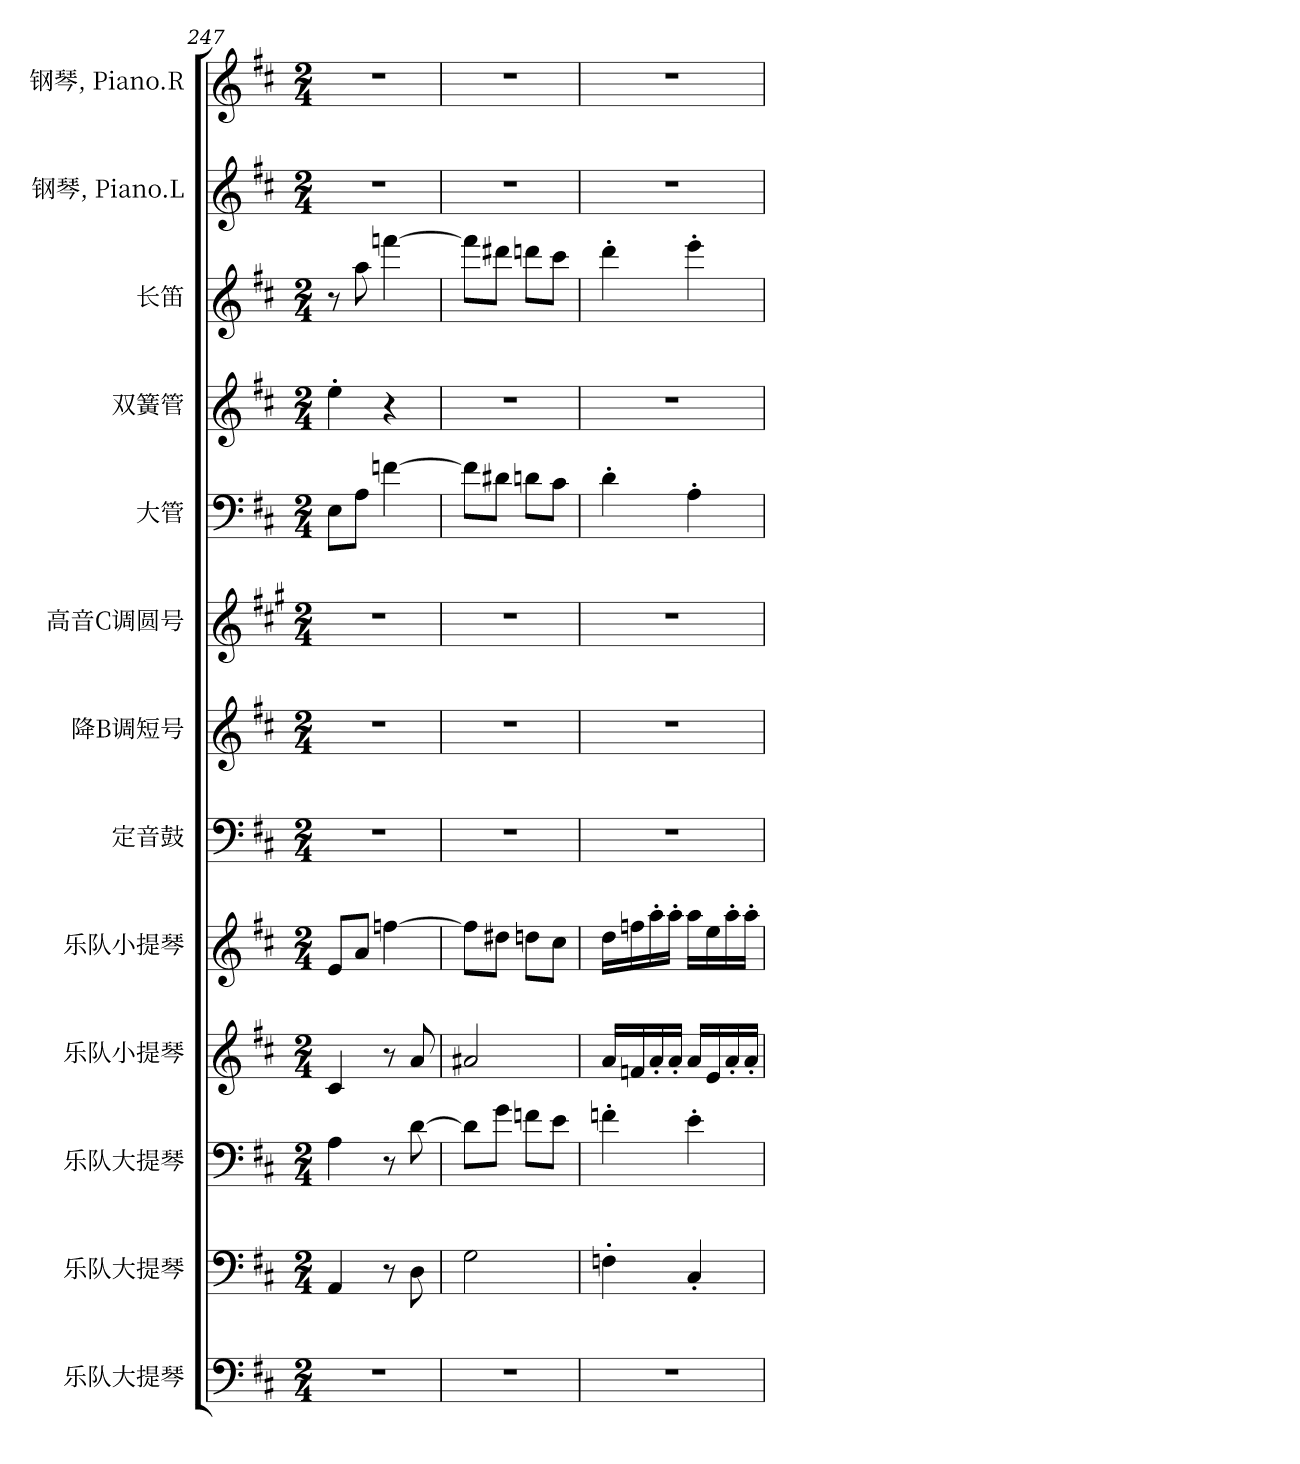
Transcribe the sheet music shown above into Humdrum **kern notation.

**kern	**kern	**kern	**kern	**kern	**kern	**kern	**kern	**kern	**kern	**kern	**kern	**kern
*part13	*part12	*part11	*part10	*part9	*part8	*part7	*part6	*part5	*part4	*part3	*part2	*part1
*staff13	*staff12	*staff11	*staff10	*staff9	*staff8	*staff7	*staff6	*staff5	*staff4	*staff3	*staff2	*staff1
*I"乐队大提琴	*I"乐队大提琴	*I"乐队大提琴	*I"乐队小提琴	*I"乐队小提琴	*I"定音鼓	*I"降B调短号	*I"高音C调圆号	*I"大管	*I"双簧管	*I"长笛	*I"钢琴, Piano.L	*I"钢琴, Piano.R
*	*	*	*	*	*	*	*	*	*	*	*I'Pno.	*I'Pno.
*clefF4	*clefF4	*clefF4	*clefG2	*clefG2	*clefF4	*clefG2	*clefG2	*clefF4	*clefG2	*clefG2	*clefG2	*clefG2
*	*	*	*	*	*	*ITrd1c2	*ITrd4c7	*	*	*	*	*
*k[f#c#]	*k[f#c#]	*k[f#c#]	*k[f#c#]	*k[f#c#]	*k[f#c#]	*k[]	*k[f#c#]	*k[f#c#]	*k[f#c#]	*k[f#c#]	*k[f#c#]	*k[f#c#]
*M2/4	*M2/4	*M2/4	*M2/4	*M2/4	*M2/4	*M2/4	*M2/4	*M2/4	*M2/4	*M2/4	*M2/4	*M2/4
=247	=247	=247	=247	=247	=247	=247	=247	=247	=247	=247	=247	=247
2r	4AA/	4A\	4c#/	8e/L	2r	2r	2r	8E\L	4ee'\	8r	2r	2r
.	.	.	.	8a/J	.	.	.	8A\J	.	8aa\	.	.
.	8r	8r	8r	[4ffn\	.	.	.	[4fn\	4r	[4fffn\	.	.
.	8D\	[8d\	8a/	.	.	.	.	.	.	.	.	.
!!LO:PB:g=z
=248	=248	=248	=248	=248	=248	=248	=248	=248	=248	=248	=248	=248
2r	2G\	8d\L]	2a#X/	8ff\L]	2r	2r	2r	8f\L]	2r	8fff\L]	2r	2r
.	.	8g\J	.	8dd#X\J	.	.	.	8d#X\J	.	8ddd#X\J	.	.
.	.	8fn\L	.	8ddn\L	.	.	.	8dn\L	.	8dddn\L	.	.
.	.	8e\J	.	8cc#\J	.	.	.	8c#\J	.	8ccc#\J	.	.
=249	=249	=249	=249	=249	=249	=249	=249	=249	=249	=249	=249	=249
2r	4Fn'\	4fn'\	16a/LL	16dd\LL	2r	2r	2r	4d'\	2r	4ddd'\	2r	2r
.	.	.	16fn/	16ffn\	.	.	.	.	.	.	.	.
.	.	.	16a'/	16aa'\	.	.	.	.	.	.	.	.
.	.	.	16a'/JJ	16aa'\JJ	.	.	.	.	.	.	.	.
.	4C#'/	4e'\	16a/LL	16aa\LL	.	.	.	4A'\	.	4eee'\	.	.
.	.	.	16e/	16ee\	.	.	.	.	.	.	.	.
.	.	.	16a'/	16aa'\	.	.	.	.	.	.	.	.
.	.	.	16a'/JJ	16aa'\JJ	.	.	.	.	.	.	.	.
=	=	=	=	=	=	=	=	=	=	=	=	=
*-	*-	*-	*-	*-	*-	*-	*-	*-	*-	*-	*-	*-
